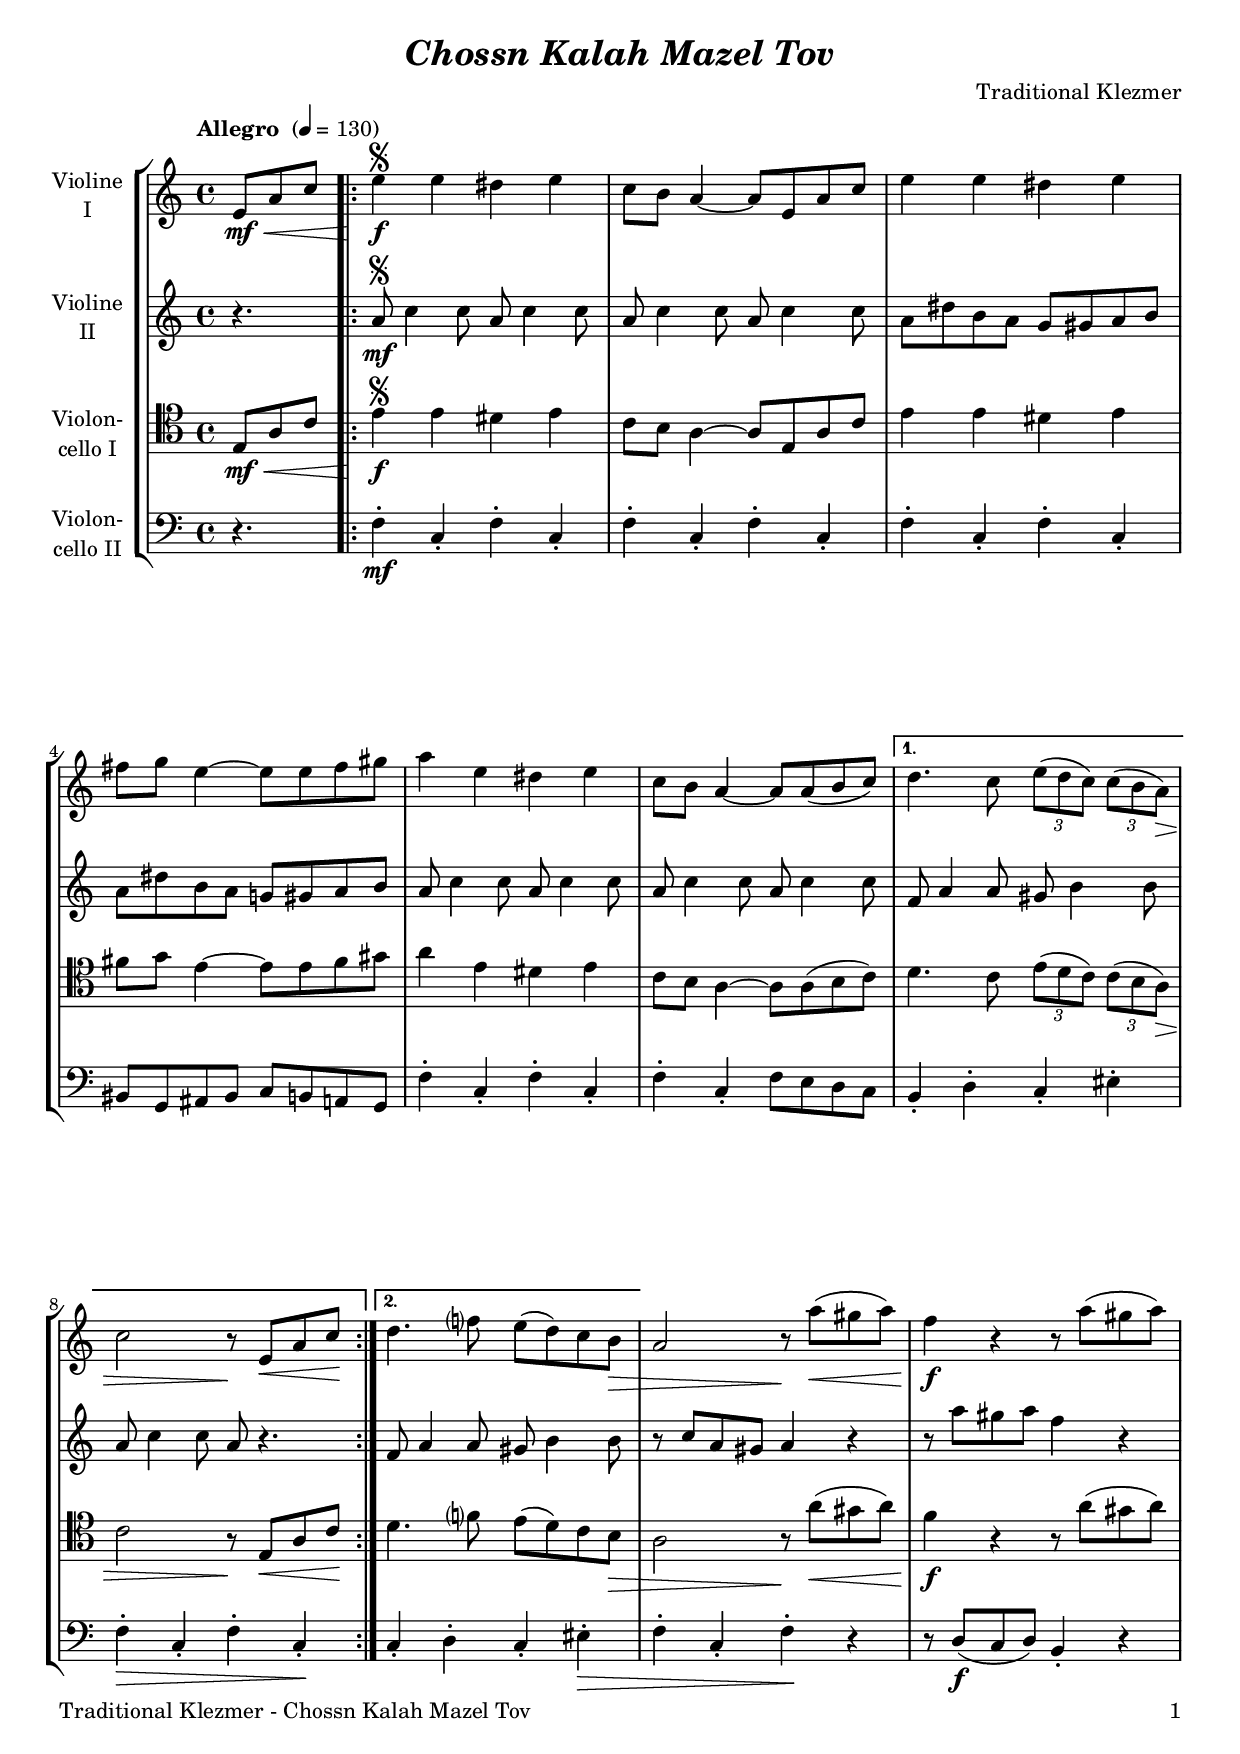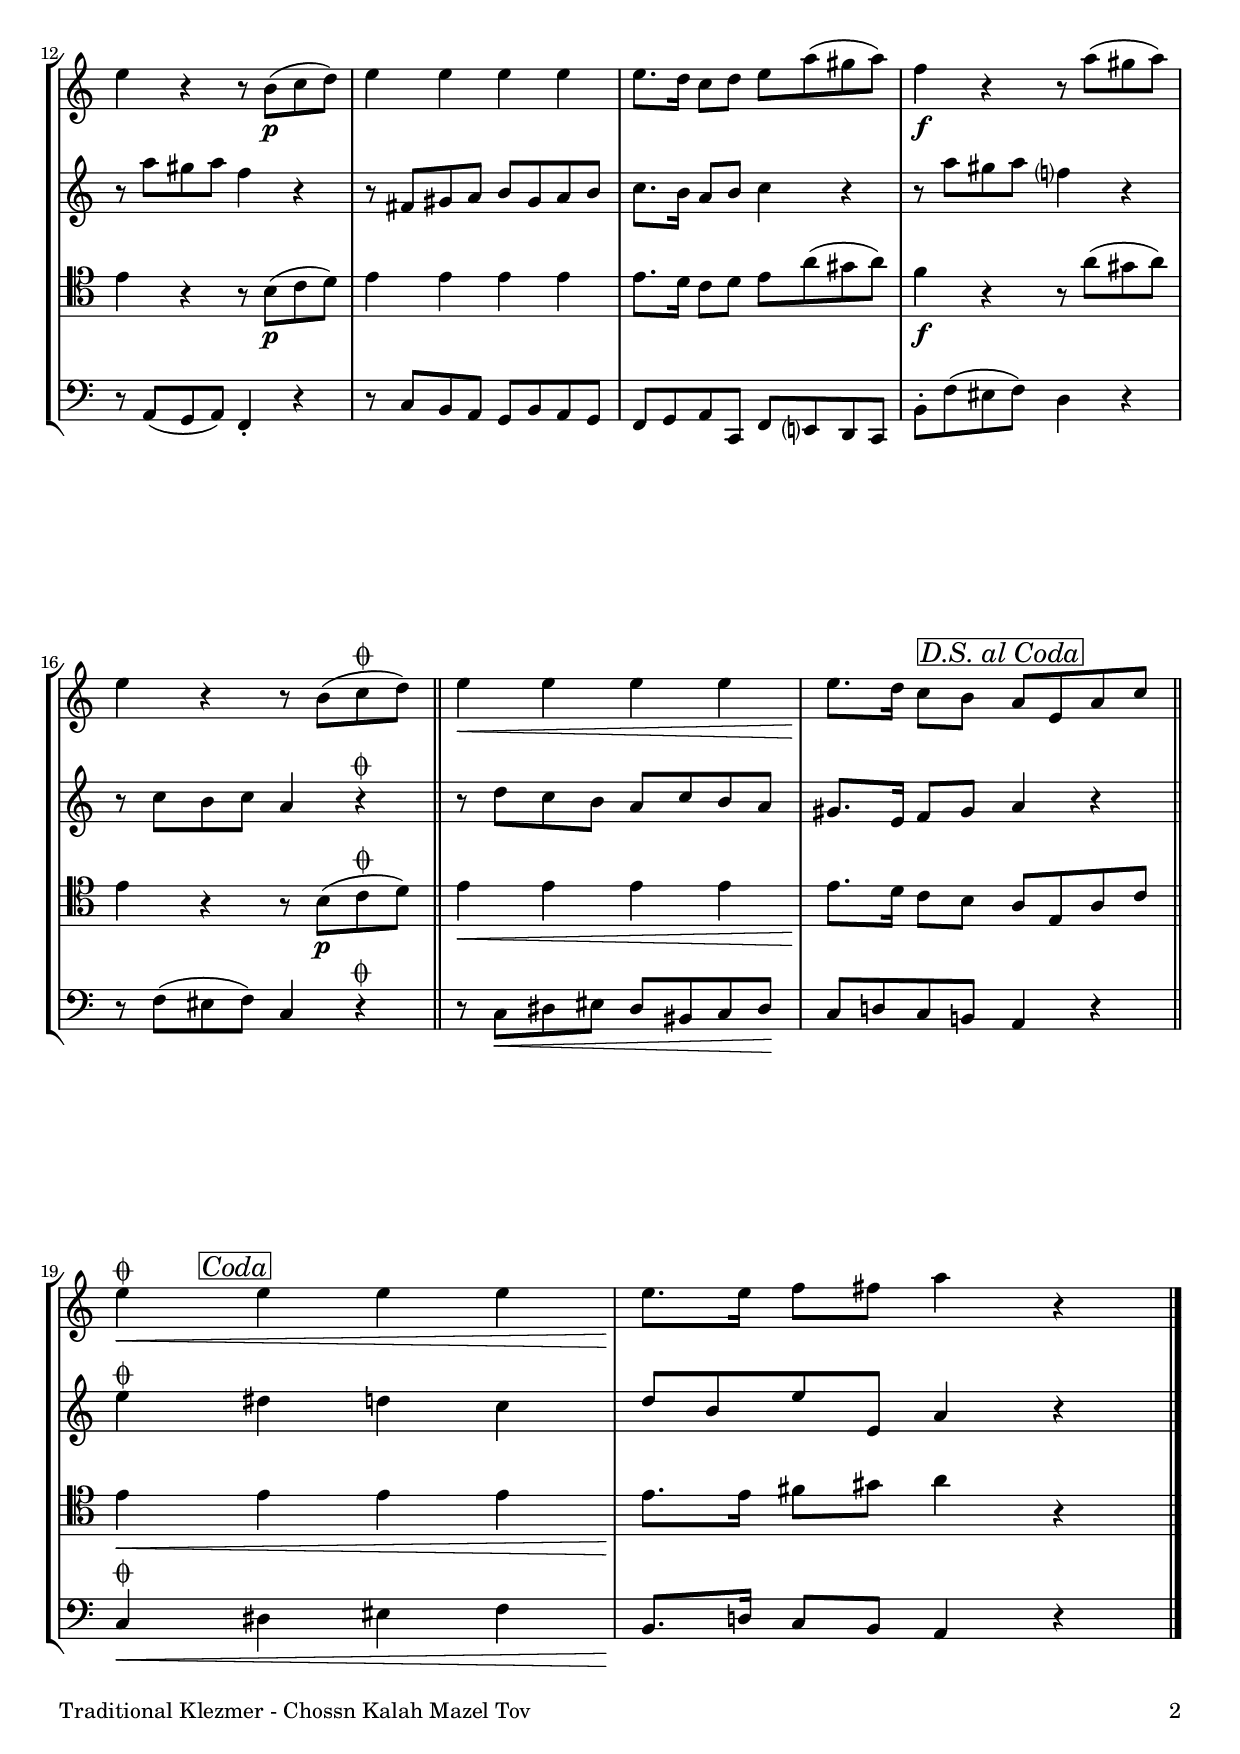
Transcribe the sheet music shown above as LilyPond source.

\version "2.22.0"
\include "deutsch.ly"
  
#(set-global-staff-size 19)

\header {
  title     = \markup \bold \italic "Chossn Kalah Mazel Tov"
  composer  = "Traditional Klezmer"
%  arranger  = ""
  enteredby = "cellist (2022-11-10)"
%  piece     = ""
}

voiceconsts = {
  \key a \minor
  \time 4/4
  \clef "treble"
%  \numericTimeSignature
  \compressEmptyMeasures
  % Set default beaming for all staves
%  \set Timing.beamExceptions = #'()
%  \set Timing.baseMoment     = #(ly:make-moment 1 4)
%  \set Timing.beatStructure  = #'(1 1 1)
  \tempo "Allegro " 4=130
}

mifl = "flute"
mivl = "violin"
miba = "cello"
mipz = "pizzicato strings"

cod  = \mark \markup \box \italic "Coda"
dcaf = \mark \markup \box \italic "D.C. al Fine"
dsac = \mark \markup \box \italic "D.S. al Coda"
fine = \mark \markup \box \italic "Fine"
rit  = \mark \markup \box \italic "rit."

va = \relative c' {
  \voiceconsts

  \partial 4. e8\mf\< a c
  \repeat volta 2 {
    e4\!\f\segno e dis e
    c8 h a4~ a8 e a c
    e4 e dis e
    fis8 g e4~ e8 e fis gis

    a4 e dis e
    c8 h a4~ a8 a( h c)
  }
  \alternative {
    { d4. c8 \tuplet 3/2 4 { e( d c) c[( h a)]\> } | c2 r8\! e,\< a c\! }
    { d4. f?8 e( d) c h\> }
  }
  a2 r8\! a'(\< gis a)
  f4\!\f r r8 a( gis a)
  e4 r r8 h(\p c d)
  
  e4 e e e
  e8. d16 c8 d e a( gis a)
  f4\f r r8 a( gis a)
  e4 r r8 h( c\coda d) \bar "||"
  e4\< e e e
  e8.\! d16 c8 h \dsac a e a c \bar "||" \break

  e4\coda\< \cod e e e
  e8.\! e16 f8 fis a4 r \bar "|."
}

vb = \relative c'' {
  \voiceconsts

  \partial 4. r4.
  \repeat volta 2 {
    a8\mf\segno c4 c8 a c4 c8
    a c4 c8 a c4 c8
    a dis h a g gis a h
    a dis h a g! gis a h

    a c4 c8 a c4 c8
    a c4 c8 a c4 c8
  }
  \alternative {
    { f, a4 a8 gis h4 h8 | a c4 c8 a r4. }
    { f8 a4 a8 gis h4 h8 }
  }
  
  r c a gis a4 r
  r8 a' gis a f4 r
  r8 a gis a f4 r
  r8 fis, gis a h gis a h
  c8. h16 a8 h c4 r
  r8 a' gis a f?4 r

  r8 c h c a4 r\coda \bar "||"
  r8 d c h a c h a
  gis8. e16 f8 gis \dsac a4 r \bar "||" \break

  e'\coda \cod dis d c
  d8 h e e, a4 r \bar "|."
}

vc = \relative c {
  \voiceconsts
  \clef "tenor"
  
  \partial 4. e8\mf\< a c
  \repeat volta 2 {
    e4\!\f\segno e dis e
    c8 h a4~ a8 e a c
    e4 e dis e
    fis8 g e4~ e8 e fis gis

    a4 e dis e
    c8 h a4~ a8 a( h c)
  }
  \alternative {
    { d4. c8 \tuplet 3/2 4 { e( d c) c[( h a)]\> } c2 r8\! e,\< a c\! }
    { d4. f?8 e( d) c h\> }
  }
  a2 r8\! a'(\< gis a)
  f4\!\f r r8 a( gis a)
  e4 r r8 h(\p c d)

  e4 e e e
  e8. d16 c8 d e a( gis a)
  f4\f r r8 a( gis a)
  e4 r r8 h(\p c\coda d) \bar "||"
  e4\< e e e

  e8.\! d16 c8 h \dsac a e a c \bar "||" \break
  e4\< e e e
  e8.\! e16 fis8 gis a4 r \bar "|."
}

vd = \relative c {
  \voiceconsts
  \clef "bass"
  
  \partial 4. r4.
  \repeat volta 2 {
    f4-.\mf c-. f-. c-.
    f-. c-. f-. c-.
    f-. c-. f-. c-.
    his8 g ais his c h a g
    f'4-. c-. f-. c-.
    f-. c-. f8 e d c
  }
  \alternative {
    { h4-. d-. c-. eis-. | f-.\> c-. f-. c-.\! }
    { c-. d-. c-. eis-.\> }
  }
  f-. c-. f-.\! r
  r8 d(\f c d) h4-. r
  r8 a( g a) f4-. r
  r8 c' h a g h a g

  f g a c, f e? d c
  h'-. f'( eis f) d4 r
  r8 f( eis f) c4 r\coda \bar "||"
  r8 c\< dis eis dis his c dis\!
  c d! c h! \dsac a4 r \bar "||" \break

  c\<\coda \cod dis eis f
  h,8.\! d!16 c8 h a4 r \bar "|."
}


music = \new StaffGroup <<
      \new Staff {
	\set Staff.midiInstrument = \mivl
	\set Staff.instrumentName = \markup \center-column { "Violine" "I" }
	\transpose a a { \va }
      }

      \new Staff {
	\set Staff.midiInstrument = \mivl
	\set Staff.instrumentName = \markup \center-column { "Violine" "II" }
	\transpose a a { \vb }
      }

      \new Staff {
	\set Staff.midiInstrument = \miba
	\set Staff.instrumentName = \markup \center-column { "Violon-" "cello I" }
	\transpose a a { \vc }
      }

      \new Staff {
	\set Staff.midiInstrument = \miba
	\set Staff.instrumentName = \markup \center-column { "Violon-" "cello II" }
	\transpose a a { \vd }
      }
>>
\book {
   \paper {
    print-page-number = ##t
    print-first-page-number = ##t
    ragged-last-bottom = ##f
    oddHeaderMarkup = \markup \null
    evenHeaderMarkup = \markup \null
    oddFooterMarkup = \markup {
      \fill-line {
        \on-the-fly #print-page-number-check-first
        "Traditional Klezmer - Chossn Kalah Mazel Tov" \fromproperty #'page:page-number-string
      }
    }
    evenFooterMarkup = \oddFooterMarkup
  } \score {
    \music
    \layout {}
  }

  \score {
    \unfoldRepeats \music

    \midi {
      \context {
        \Score
      }
    }
  }
}